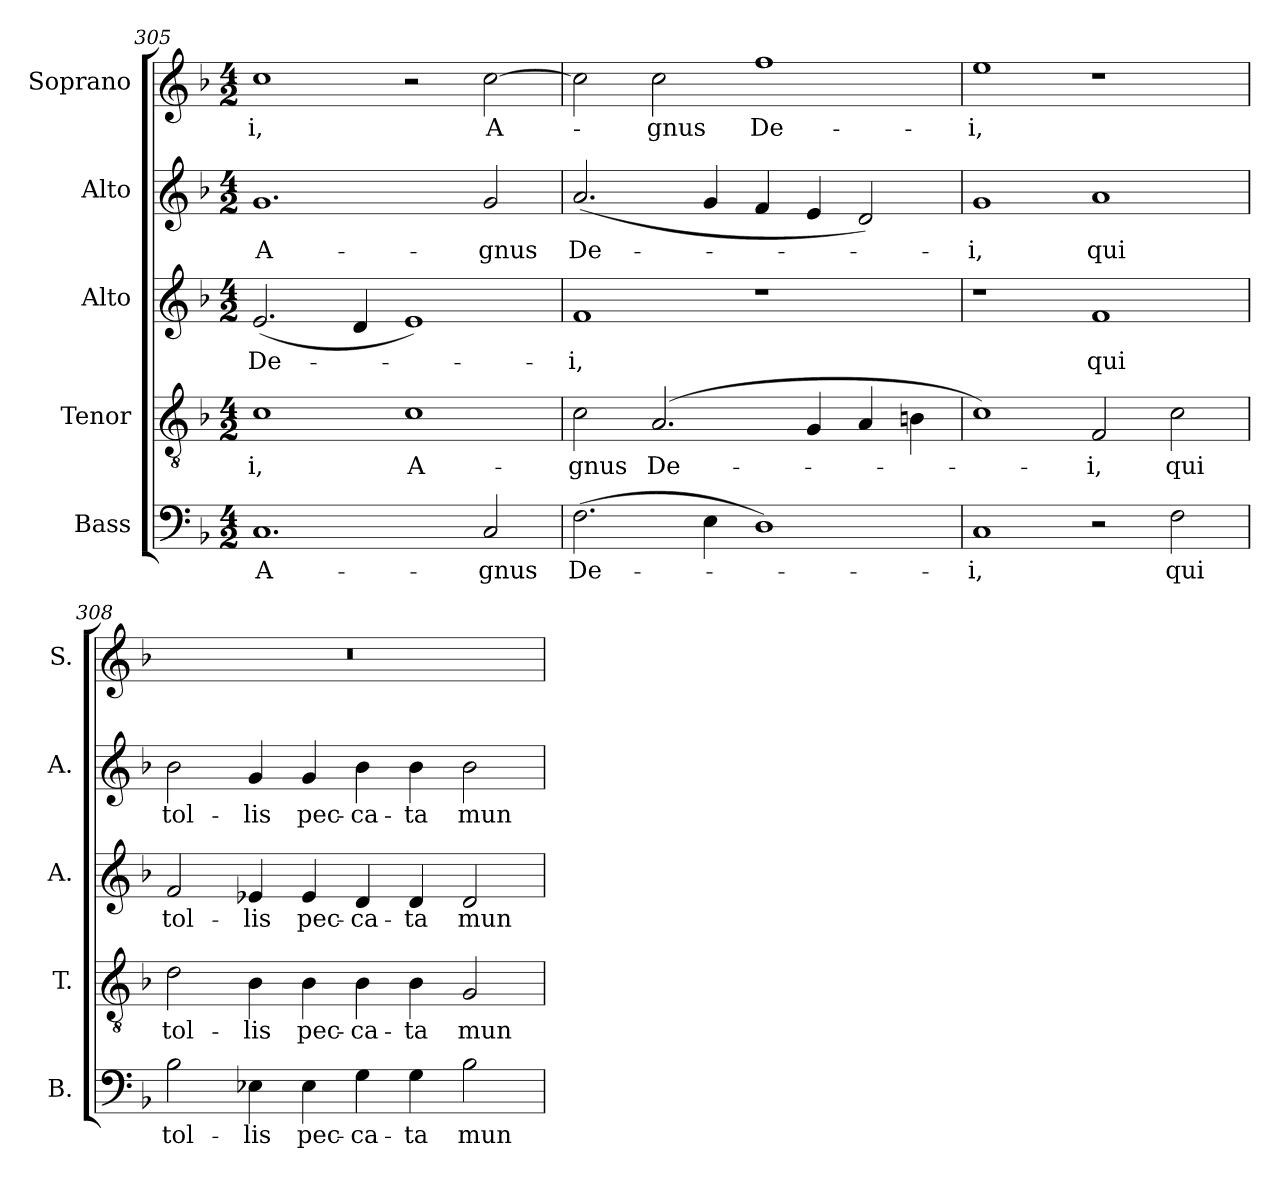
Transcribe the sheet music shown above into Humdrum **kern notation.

**kern	**text	**kern	**text	**kern	**text	**kern	**text	**kern	**text
*part5	*part5	*part4	*part4	*part3	*part3	*part2	*part2	*part1	*part1
*staff5	*staff5	*staff4	*staff4	*staff3	*staff3	*staff2	*staff2	*staff1	*staff1
*I"Bass	*	*I"Tenor	*	*I"Alto	*	*I"Alto	*	*I"Soprano	*
*I'B.	*	*I'T.	*	*I'A.	*	*I'A.	*	*I'S.	*
*clefF4	*	*clefGv2	*	*clefG2	*	*clefG2	*	*clefG2	*
*	*	*ITrd7c12	*	*	*	*	*	*	*
*k[b-]	*	*k[b-]	*	*k[b-]	*	*k[b-]	*	*k[b-]	*
*F:	*	*F:	*	*F:	*	*F:	*	*F:	*
*M4/2	*	*M4/2	*	*M4/2	*	*M4/2	*	*M4/2	*
=305	=305	=305	=305	=305	=305	=305	=305	=305	=305
!	!LO:LY:b:color=#000000	!	!	!	!	!	!	!	!
!	!	!	!LO:LY:b:color=#000000	!	!	!	!	!	!
!	!	!	!	!	!LO:LY:b:color=#000000	!	!	!	!
!	!	!	!	!	!	!	!LO:LY:b:color=#000000	!	!
!	!	!	!	!	!	!	!	!	!LO:LY:b:color=#000000
1.Ci	A-	1Ci	-i,	(2.ei/	De-	1.gi	A-	1cci	-i,
.	.	.	.	4di/	.	.	.	.	.
!	!	!	!LO:LY:b:color=#000000	!	!	!	!	!	!
.	.	1Ci	A-	1ei)	.	.	.	2r	.
!	!LO:LY:b:color=#000000	!	!	!	!	!	!	!	!
!	!	!	!	!	!	!	!LO:LY:b:color=#000000	!	!
!	!	!	!	!	!	!	!	!	!LO:LY:b:color=#000000
2Ci/	-gnus	.	.	.	.	2gi/	-gnus	[2cci\	A-
=306	=306	=306	=306	=306	=306	=306	=306	=306	=306
!	!LO:LY:b:color=#000000	!	!	!	!	!	!	!	!
!	!	!	!LO:LY:b:color=#000000	!	!	!	!	!	!
!	!	!	!	!	!LO:LY:b:color=#000000	!	!	!	!
!	!	!	!	!	!	!	!LO:LY:b:color=#000000	!	!
(2.Fi\	De-	2Ci\	-gnus	1fi	-i,	(2.ai/	De-	2cci\]	.
!	!	!	!LO:LY:b:color=#000000	!	!	!	!	!	!
!	!	!	!	!	!	!	!	!	!LO:LY:b:color=#000000
.	.	(2.AAi/	De-	.	.	.	.	2cci\	-gnus
4Ei\	.	.	.	.	.	4gi/	.	.	.
!	!	!	!	!	!	!	!	!	!LO:LY:b:color=#000000
1Di)	.	.	.	1r	.	4fi/	.	1ffi	De-
.	.	4GGi/	.	.	.	4ei/	.	.	.
.	.	4AAi/	.	.	.	2di/)	.	.	.
.	.	4BBni\	.	.	.	.	.	.	.
=307	=307	=307	=307	=307	=307	=307	=307	=307	=307
!	!LO:LY:b:color=#000000	!	!	!	!	!	!	!	!
!	!	!	!	!	!	!	!LO:LY:b:color=#000000	!	!
!	!	!	!	!	!	!	!	!	!LO:LY:b:color=#000000
1Ci	-i,	1Ci)	.	1r	.	1gi	-i,	1eei	-i,
!	!	!	!LO:LY:b:color=#000000	!	!	!	!	!	!
!	!	!	!	!	!LO:LY:b:color=#000000	!	!	!	!
!	!	!	!	!	!	!	!LO:LY:b:color=#000000	!	!
2r	.	2FFi/	-i,	1fi	qui	1ai	qui	1r	.
!	!LO:LY:b:color=#000000	!	!	!	!	!	!	!	!
!	!	!	!LO:LY:b:color=#000000	!	!	!	!	!	!
2Fi\	qui	2Ci\	qui	.	.	.	.	.	.
!!LO:LB:g=z
=308	=308	=308	=308	=308	=308	=308	=308	=308	=308
!	!LO:LY:b:color=#000000	!	!	!	!	!	!	!	!
!	!	!	!LO:LY:b:color=#000000	!	!	!	!	!	!
!	!	!	!	!	!LO:LY:b:color=#000000	!	!	!	!
!	!	!	!	!	!	!	!LO:LY:b:color=#000000	!LO:N:vis=1	!
2B-i\	tol-	2Di\	tol-	2fi/	tol-	2b-i\	tol-	0r	.
!	!LO:LY:b:color=#000000	!	!	!	!	!	!	!	!
!	!	!	!LO:LY:b:color=#000000	!	!	!	!	!	!
!	!	!	!	!	!LO:LY:b:color=#000000	!	!	!	!
!	!	!	!	!	!	!	!LO:LY:b:color=#000000	!	!
4E-Xi\	-lis	4BB-i\	-lis	4e-Xi/	-lis	4gi/	-lis	.	.
!	!LO:LY:b:color=#000000	!	!	!	!	!	!	!	!
!	!	!	!LO:LY:b:color=#000000	!	!	!	!	!	!
!	!	!	!	!	!LO:LY:b:color=#000000	!	!	!	!
!	!	!	!	!	!	!	!LO:LY:b:color=#000000	!	!
4E-i\	pec-	4BB-i\	pec-	4e-i/	pec-	4gi/	pec-	.	.
!	!LO:LY:b:color=#000000	!	!	!	!	!	!	!	!
!	!	!	!LO:LY:b:color=#000000	!	!	!	!	!	!
!	!	!	!	!	!LO:LY:b:color=#000000	!	!	!	!
!	!	!	!	!	!	!	!LO:LY:b:color=#000000	!	!
4Gi\	-ca-	4BB-i\	-ca-	4di/	-ca-	4b-i\	-ca-	.	.
!	!LO:LY:b:color=#000000	!	!	!	!	!	!	!	!
!	!	!	!LO:LY:b:color=#000000	!	!	!	!	!	!
!	!	!	!	!	!LO:LY:b:color=#000000	!	!	!	!
!	!	!	!	!	!	!	!LO:LY:b:color=#000000	!	!
4Gi\	-ta	4BB-i\	-ta	4di/	-ta	4b-i\	-ta	.	.
!	!LO:LY:b:color=#000000	!	!	!	!	!	!	!	!
!	!	!	!LO:LY:b:color=#000000	!	!	!	!	!	!
!	!	!	!	!	!LO:LY:b:color=#000000	!	!	!	!
!	!	!	!	!	!	!	!LO:LY:b:color=#000000	!	!
2B-i\	mun-	2GGi/	mun-	2di/	mun-	2b-i\	mun-	.	.
=	=	=	=	=	=	=	=	=	=
*-	*-	*-	*-	*-	*-	*-	*-	*-	*-
